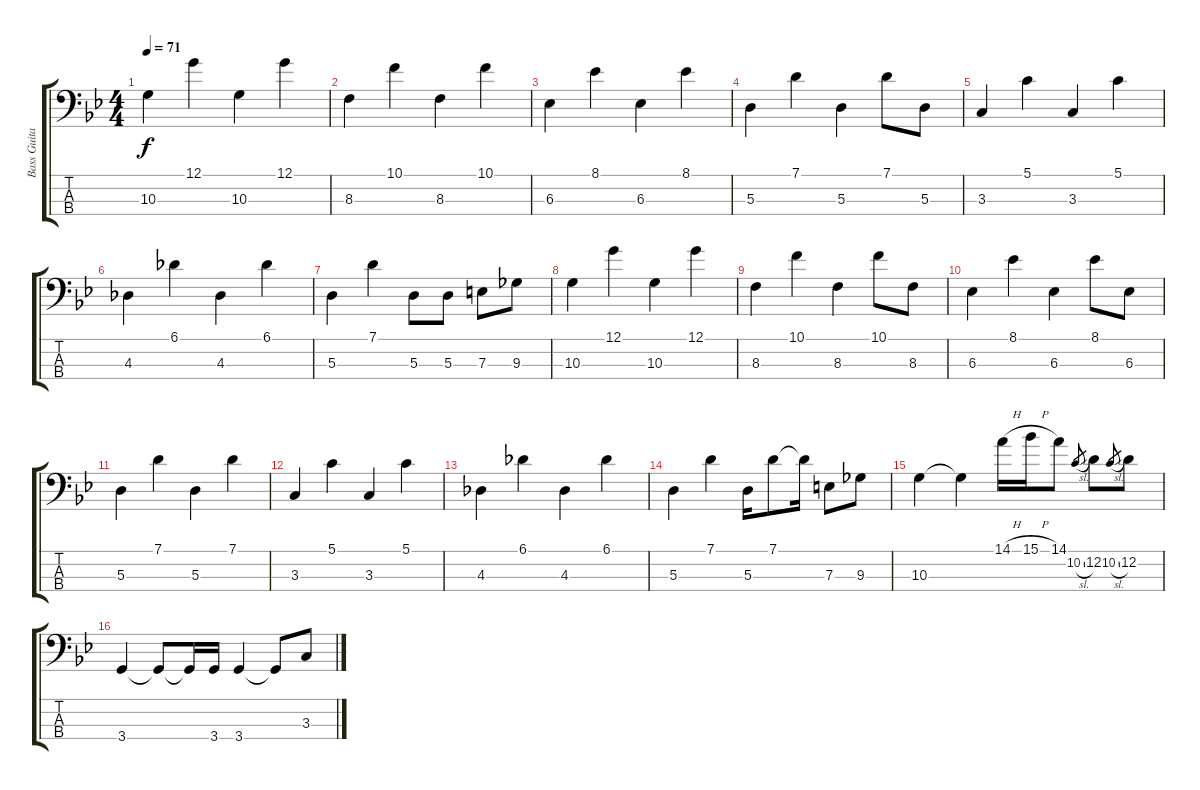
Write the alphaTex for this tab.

\track ("Bass Guitar" "Bass Guita") {instrument electricbassfinger}
\staff {score tabs}
\tuning (G2 D2 A1 E1) {hide}
\ts (4 4)
\tempo 71
\clef f4
\ks gminor
10.3.4{dy f instrument electricbassfinger} 12.1.4 10.3.4 12.1.4 |
8.3.4 10.1.4 8.3.4 10.1.4 |
6.3.4 8.1.4 6.3.4 8.1.4 |
5.3.4 7.1.4 5.3.4 7.1.8 5.3.8 |
3.3.4 5.1.4 3.3.4 5.1.4 |
4.3.4 6.1.4 4.3.4 6.1.4 |
5.3.4 7.1.4 5.3.8 5.3.8 7.3.8 9.3.8 |
10.3.4 12.1.4 10.3.4 12.1.4 |
8.3.4 10.1.4 8.3.4 10.1.8 8.3.8 |
6.3.4 8.1.4 6.3.4 8.1.8 6.3.8 |
5.3.4 7.1.4 5.3.4 7.1.4 |
3.3.4 5.1.4 3.3.4 5.1.4 |
4.3.4 6.1.4 4.3.4 6.1.4 |
5.3.4 7.1.4 5.3.16 7.1.8 7.1{t}.16 7.3.8 9.3.8 |
10.3.4 10.3{t}.4 14.1{h}.16 15.1{h}.16 14.1.8 10.2{sl}.8{gr} 12.2.8 10.2{sl}.8{gr} 12.2.8 |
3.4.4 3.4{t}.8 3.4{t}.16 3.4.16 3.4.4 3.4{t}.8 3.3.8
